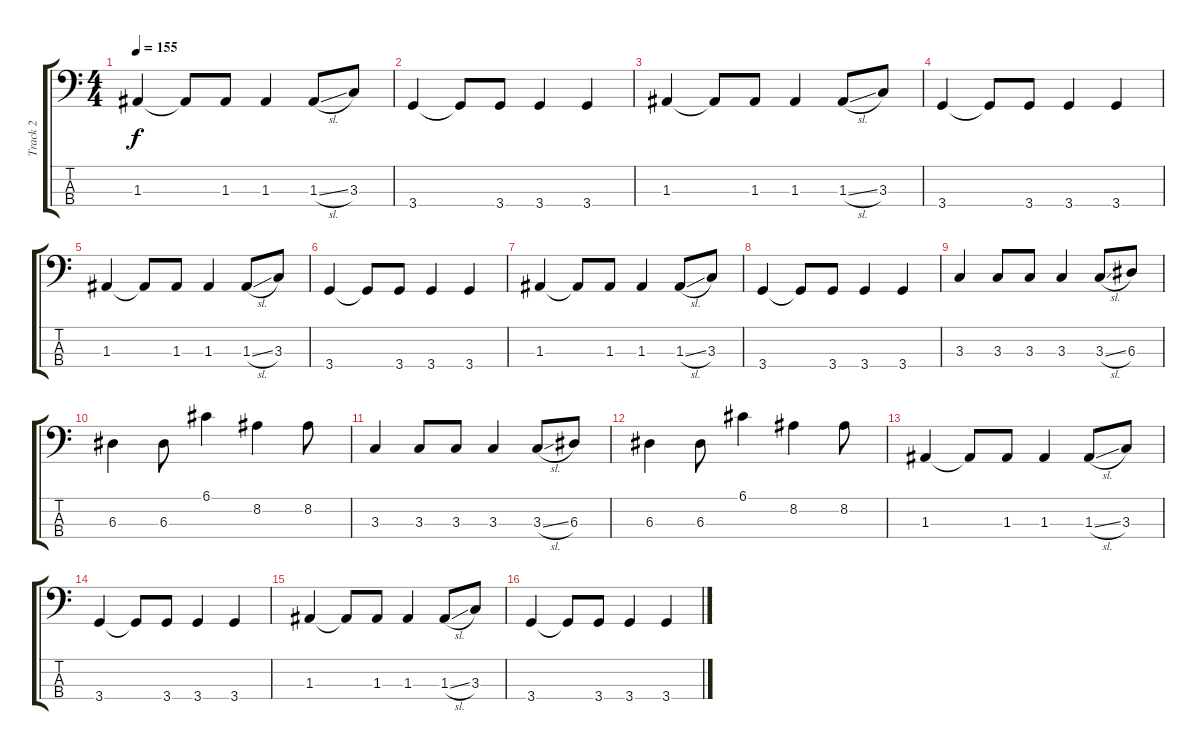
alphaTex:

\track ("Track 2" "Track 2") {instrument electricbasspick}
\staff {score tabs}
\tuning (G2 D2 A1 E1) {hide}
\ts (4 4)
\tempo 155
\clef f4
\ks c
1.3.4{dy f} 1.3{t}.8 1.3.8 1.3.4 1.3{sl}.8 3.3.8 |
3.4.4 3.4{t}.8 3.4.8 3.4.4 3.4.4 |
1.3.4 1.3{t}.8 1.3.8 1.3.4 1.3{sl}.8 3.3.8 |
3.4.4 3.4{t}.8 3.4.8 3.4.4 3.4.4 |
1.3.4 1.3{t}.8 1.3.8 1.3.4 1.3{sl}.8 3.3.8 |
3.4.4 3.4{t}.8 3.4.8 3.4.4 3.4.4 |
1.3.4 1.3{t}.8 1.3.8 1.3.4 1.3{sl}.8 3.3.8 |
3.4.4 3.4{t}.8 3.4.8 3.4.4 3.4.4 |
3.3.4 3.3.8 3.3.8 3.3.4 3.3{sl}.8 6.3.8 |
6.3.4 6.3.8 6.1.4 8.2.4 8.2.8 |
3.3.4 3.3.8 3.3.8 3.3.4 3.3{sl}.8 6.3.8 |
6.3.4 6.3.8 6.1.4 8.2.4 8.2.8 |
1.3.4 1.3{t}.8 1.3.8 1.3.4 1.3{sl}.8 3.3.8 |
3.4.4 3.4{t}.8 3.4.8 3.4.4 3.4.4 |
1.3.4 1.3{t}.8 1.3.8 1.3.4 1.3{sl}.8 3.3.8 |
3.4.4 3.4{t}.8 3.4.8 3.4.4 3.4.4
